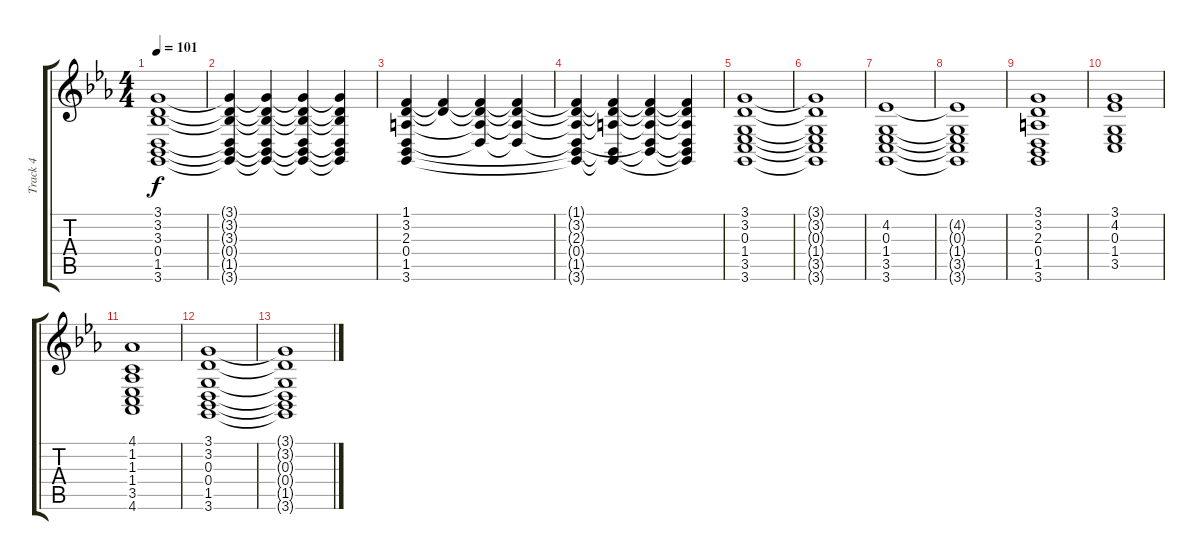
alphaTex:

\track ("Track 4" "Track 4") {instrument stringensemble2}
\staff {score tabs}
\tuning (E4 B3 G3 D3 A2 E2) {hide}
\ts (4 4)
\tempo 101
\clef g2
\ks eb
(3.1 3.2 3.3 0.4 1.5 3.6).1{dy f instrument stringensemble2} |
(3.1{t} 3.2{t} 3.3{t} 0.4{t} 1.5{t} 3.6{t}).4 (3.1{t} 3.2{t} 3.3{t} 0.4{t} 1.5{t} 3.6{t}).4 (3.1{t} 3.2{t} 3.3{t} 0.4{t} 1.5{t} 3.6{t}).4 (3.1{t} 3.2{t} 3.3{t} 0.4{t} 1.5{t} 3.6{t}).4 |
(1.1 3.2 2.3 0.4 1.5 3.6).4 (1.1{t} 3.2{t}).4 (1.1{t} 3.2{t} 2.3{t} 0.4{t}).4 (1.1{t} 3.2{t} 2.3{t} 0.4{t}).4 |
(1.1{t} 3.2{t} 2.3{t} 0.4{t} 1.5{t} 3.6{t}).4 (1.1{t} 3.2{t} 2.3{t} 1.5{t} 3.6{t}).4 (1.1{t} 3.2{t} 2.3{t} 0.4{t} 1.5{t}).4 (1.1{t} 3.2{t} 2.3{t} 0.4{t} 1.5{t} 3.6{t}).4 |
(3.1 3.2 0.3 1.4 3.5 3.6).1 |
(3.1{t} 3.2{t} 0.3{t} 1.4{t} 3.5{t} 3.6{t}).1 |
(4.2 0.3 1.4 3.5 3.6).1 |
(4.2{t} 0.3{t} 1.4{t} 3.5{t} 3.6{t}).1 |
(3.1 3.2 2.3 0.4 1.5 3.6).1 |
(3.1 4.2 0.3 1.4 3.5).1 |
(4.1 1.2 1.3 1.4 3.5 4.6).1 |
(3.1 3.2 0.3 0.4 1.5 3.6).1 |
(3.1{t} 3.2{t} 0.3{t} 0.4{t} 1.5{t} 3.6{t}).1
